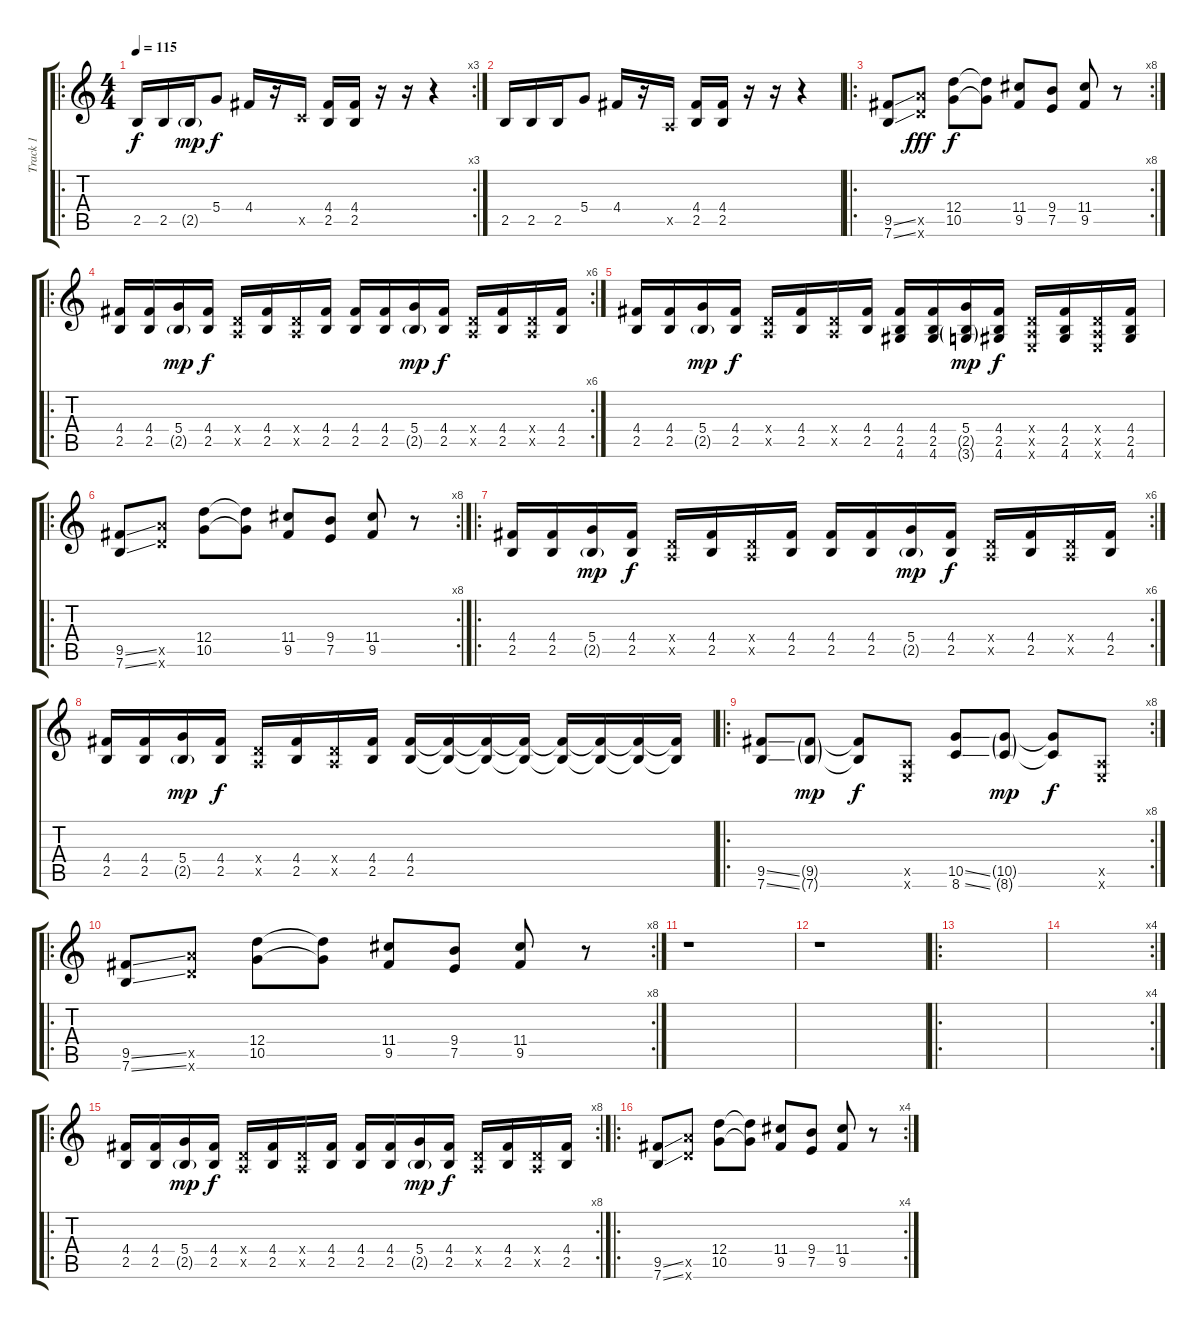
\track ("Track 1" "Track 1") {instrument overdrivenguitar}
\staff {score tabs}
\tuning (E4 B3 G3 D3 A2 E2) {hide}
\ro
\rc 3
\ts (4 4)
\tempo 115
\clef g2
\ks c
2.5.16{dy f instrument overdrivenguitar} 2.5.16 2.5{g}.16{dy mp} 5.4.8{dy f} 4.4.16 r.16 3.5{x}.16 (4.4 2.5).16 (4.4 2.5).16 r.16 r.16 r.4 |
2.5.16 2.5.16 2.5.16 5.4.8 4.4.16 r.16 0.5{x}.16 (4.4 2.5).16 (4.4 2.5).16 r.16 r.16 r.4 |
\ro
\rc 8
(9.5{ss} 7.6{ss}).8 (12.5{x} 10.6{x}).8{dy fff} (12.4 10.5).8{dy f} (12.4{t} 10.5{t}).8 (11.4 9.5).8 (9.4 7.5).8 (11.4 9.5).8 r.8 |
\ro
\rc 6
(4.4 2.5).16 (4.4 2.5).16 (5.4 2.5{g}).16{dy mp} (4.4 2.5).16{dy f} (0.4{x} 0.5{x}).16 (4.4 2.5).16 (0.4{x} 0.5{x}).16 (4.4 2.5).16 (4.4 2.5).16 (4.4 2.5).16 (5.4 2.5{g}).16{dy mp} (4.4 2.5).16{dy f} (0.4{x} 0.5{x}).16 (4.4 2.5).16 (0.4{x} 0.5{x}).16 (4.4 2.5).16 |
(4.4 2.5).16 (4.4 2.5).16 (5.4 2.5{g}).16{dy mp} (4.4 2.5).16{dy f} (0.4{x} 0.5{x}).16 (4.4 2.5).16 (0.4{x} 0.5{x}).16 (4.4 2.5).16 (4.4 2.5 4.6).16 (4.4 2.5 4.6).16 (5.4 2.5{g} 3.6{g}).16{dy mp} (4.4 2.5 4.6).16{dy f} (0.4{x} 0.5{x} 0.6{x}).16 (4.4 2.5 4.6).16 (0.4{x} 0.5{x} 0.6{x}).16 (4.4 2.5 4.6).16 |
\ro
\rc 8
(9.5{ss} 7.6{ss}).8 (12.5{x} 10.6{x}).8 (12.4 10.5).8 (12.4{t} 10.5{t}).8 (11.4 9.5).8 (9.4 7.5).8 (11.4 9.5).8 r.8 |
\ro
\rc 6
(4.4 2.5).16 (4.4 2.5).16 (5.4 2.5{g}).16{dy mp} (4.4 2.5).16{dy f} (0.4{x} 0.5{x}).16 (4.4 2.5).16 (0.4{x} 0.5{x}).16 (4.4 2.5).16 (4.4 2.5).16 (4.4 2.5).16 (5.4 2.5{g}).16{dy mp} (4.4 2.5).16{dy f} (0.4{x} 0.5{x}).16 (4.4 2.5).16 (0.4{x} 0.5{x}).16 (4.4 2.5).16 |
(4.4 2.5).16 (4.4 2.5).16 (5.4 2.5{g}).16{dy mp} (4.4 2.5).16{dy f} (0.4{x} 0.5{x}).16 (4.4 2.5).16 (0.4{x} 0.5{x}).16 (4.4 2.5).16 (4.4 2.5).16 (4.4{t} 2.5{t}).16 (4.4{t} 2.5{t}).16 (4.4{t} 2.5{t}).16 (4.4{t} 2.5{t}).16 (4.4{t} 2.5{t}).16 (4.4{t} 2.5{t}).16 (4.4{t} 2.5{t}).16 |
\ro
\rc 8
(9.5{ss} 7.6{ss}).8 (9.5{g} 7.6{g}).8{dy mp} (9.5{t} 7.6{t}).8{dy f} (0.5{x} 0.6{x}).8 (10.5{ss} 8.6{ss}).8 (10.5{g} 8.6{g}).8{dy mp} (10.5{t} 8.6{t}).8{dy f} (0.5{x} 0.6{x}).8 |
\ro
\rc 8
(9.5{ss} 7.6{ss}).8 (12.5{x} 10.6{x}).8 (12.4 10.5).8 (12.4{t} 10.5{t}).8 (11.4 9.5).8 (9.4 7.5).8 (11.4 9.5).8 r.8 |
r.1 |
r.1 |
\ro
|
\rc 4
|
\ro
\rc 8
(4.4 2.5).16 (4.4 2.5).16 (5.4 2.5{g}).16{dy mp} (4.4 2.5).16{dy f} (0.4{x} 0.5{x}).16 (4.4 2.5).16 (0.4{x} 0.5{x}).16 (4.4 2.5).16 (4.4 2.5).16 (4.4 2.5).16 (5.4 2.5{g}).16{dy mp} (4.4 2.5).16{dy f} (0.4{x} 0.5{x}).16 (4.4 2.5).16 (0.4{x} 0.5{x}).16 (4.4 2.5).16 |
\ro
\rc 4
(9.5{ss} 7.6{ss}).8 (12.5{x} 10.6{x}).8 (12.4 10.5).8 (12.4{t} 10.5{t}).8 (11.4 9.5).8 (9.4 7.5).8 (11.4 9.5).8 r.8
